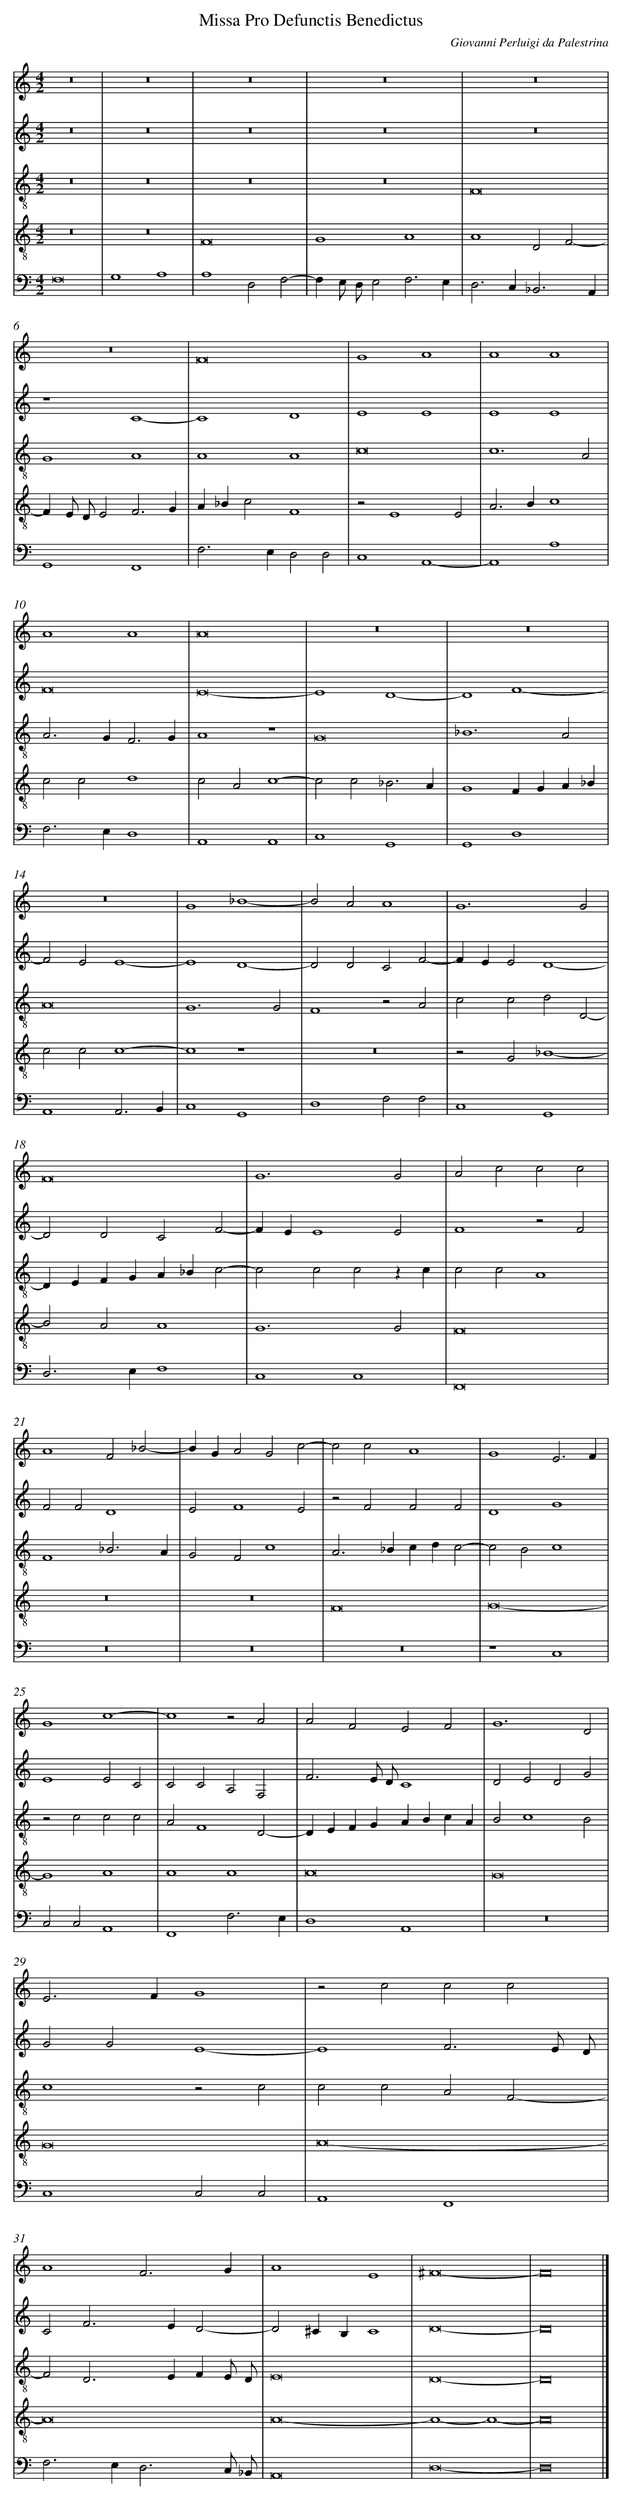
X:1
T: Missa Pro Defunctis Benedictus
C: Giovanni Perluigi da Palestrina
L: 1/4
M: 4/2
V: 1 clef=treble
V: 2 clef=treble
V: 3 clef=treble-8
V: 4 clef=treble-8
V: 5 clef=bass
K: C
[V:1] z8 |
[V:2] z8 |
[V:3] z8 |
[V:4] z8 |
[V:5] F,8 |
[V:1] z8 |
[V:2] z8 |
[V:3] z8 |
[V:4] z8 |
[V:5] G,4A,4 |
[V:1] z8 |
[V:2] z8 |
[V:3] z8 |
[V:4] F8 |
[V:5] A,4D,2F,2- |
[V:1] z8 |
[V:2] z8 |
[V:3] z8 |
[V:4] G4A4 |
[V:5] F,E,/ D,/E,2F,3E, |
[V:1] z8 |
[V:2] z8 |
[V:3] F8 |
[V:4] A4D2F2- |
[V:5] D,2>C,2_B,,3A,, |
[V:1] z8 |
[V:2] z4C4- |
[V:3] G4A4 |
[V:4] FE/ D/E2F3G |
[V:5] G,,4F,,4 |
[V:1] F8 |
[V:2] C4D4 |
[V:3] A4A4 |
[V:4] A_Bc2F4 |
[V:5] F,2>E,2D,2D,2 |
[V:1] G4A4 |
[V:2] E4E4 |
[V:3] c8 |
[V:4] z2E4E2 |
[V:5] C,4A,,4- |
[V:1] A4A4 |
[V:2] E4E4 |
[V:3] c6A2 |
[V:4] A2>B2c4 |
[V:5] A,,4A,4 |
[V:1] A4A4 |
[V:2] F8 |
[V:3] A2>G2F3G |
[V:4] c2c2d4 |
[V:5] F,2>E,2D,4 |
[V:1] A8 |
[V:2] E8- |
[V:3] A4z4 |
[V:4] c2A2c4- |
[V:5] A,,4A,,4 |
[V:1] z8 |
[V:2] E4D4- |
[V:3] G8 |
[V:4] c2c2_B3A |
[V:5] C,4G,,4 |
[V:1] z8 |
[V:2] D4F4- |
[V:3] _B6A2 |
[V:4] G4FGA_B |
[V:5] G,,4D,4 |
[V:1] z8 |
[V:2] F2E2E4- |
[V:3] A8 |
[V:4] c2c2c4- |
[V:5] A,,4A,,3B,, |
[V:1] G4_B4- |
[V:2] E4D4- |
[V:3] G6G2 |
[V:4] c4z4 |
[V:5] C,4G,,4 |
[V:1] B2A2A4 |
[V:2] D2D2C2F2- |
[V:3] F4z2A2 |
[V:4] z8 |
[V:5] D,4F,2F,2 |
[V:1] G6G2 |
[V:2] FEE2D4- |
[V:3] c2c2d2D2- |
[V:4] z2G2_B4- |
[V:5] C,4G,,4 |
[V:1] F8 |
[V:2] D2D2C2F2- |
[V:3] DEFGA_Bc2- |
[V:4] B2A2A4 |
[V:5] D,2>E,2F,4 |
[V:1] G6G2 |
[V:2] FEE4E2 |
[V:3] c2c2c2zc |
[V:4] G6G2 |
[V:5] C,4C,4 |
[V:1] A2c2c2c2 |
[V:2] F4z2F2 |
[V:3] c2c2A4 |
[V:4] F8 |
[V:5] F,,8 |
[V:1] A4F2_B2- |
[V:2] F2F2D4 |
[V:3] F4_B3A |
[V:4] z8 |
[V:5] z8 |
[V:1] BGA2G2c2- |
[V:2] E2F4E2 |
[V:3] G2F2c4 |
[V:4] z8 |
[V:5] z8 |
[V:1] c2c2A4 |
[V:2] z2F2F2F2 |
[V:3] A2>_B2cdc2- |
[V:4] F8 |
[V:5] z8 |
[V:1] G4E3F |
[V:2] D4G4 |
[V:3] c2B2c4 |
[V:4] G8- |
[V:5] z4C,4 |
[V:1] G4c4- |
[V:2] E4E2C2 |
[V:3] z2c2c2c2 |
[V:4] G4A4 |
[V:5] C,2C,2A,,4 |
[V:1] c4z2A2 |
[V:2] C2C2A,2F,2 |
[V:3] A2F4D2- |
[V:4] A4A4 |
[V:5] F,,4F,3E, |
[V:1] A2F2E2F2 |
[V:2] F3E/ D/C4 |
[V:3] DEFGABcA |
[V:4] A8 |
[V:5] D,4A,,4 |
[V:1] G6D2 |
[V:2] D2E2D2G2 |
[V:3] B2c4B2 |
[V:4] G8 |
[V:5] z8 |
[V:1] E2>F2G4 |
[V:2] G2G2E4- |
[V:3] c4z2c2 |
[V:4] G8 |
[V:5] C,4C,2C,2 |
[V:1] z2c2c2c2 |
[V:2] E4F3E/ D/ |
[V:3] c2c2A2F2- |
[V:4] A8- |
[V:5] A,,4F,,4 |
[V:1] A4F3G |
[V:2] C2F2>E2D2- |
[V:3] F2D2>E2FE/ D/ |
[V:4] A8 |
[V:5] F,2>E,2D,3C,/ _B,,/ |
[V:1] A4E4 |
[V:2] D2^CB,C4 |
[V:3] E8 |
[V:4] A8- |
[V:5] A,,8 |
[V:1] ^F8- |
[V:2] D8- |
[V:3] D8- |
[V:4] A4-A4- |
[V:5] D,8- |
[V:1] F8 |]
[V:2] D8 |]
[V:3] D8 |]
[V:4] A8 |]
[V:5] D,8 |]
